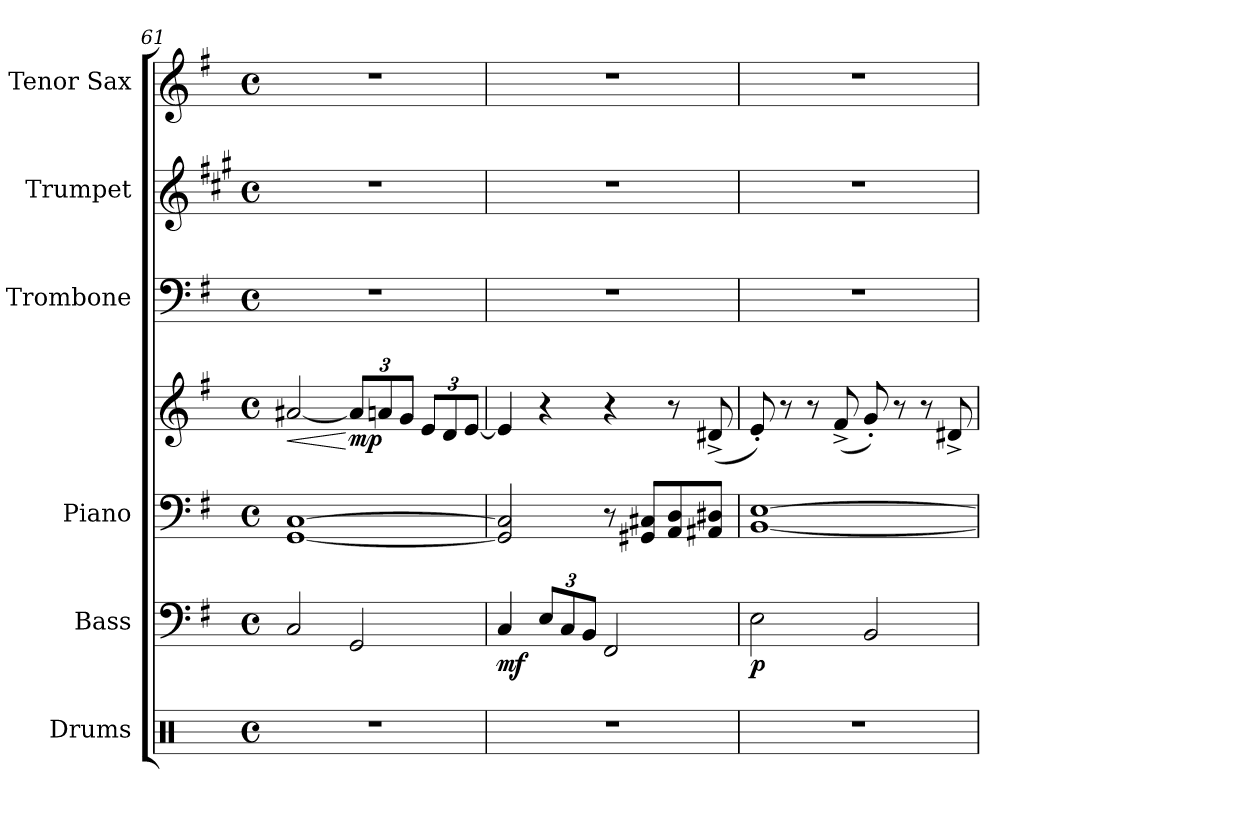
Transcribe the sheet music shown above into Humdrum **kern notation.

**kern	**kern	**dynam	**kern	**kern	**dynam	**kern	**kern	**kern
*part6	*part5	*part5	*part4	*part4	*part4	*part3	*part2	*part1
*staff7	*staff6	*staff6	*staff5	*staff4	*staff4/5	*staff3	*staff2	*staff1
*I"Drums	*I"Bass	*	*I"Piano	*	*	*I"Trombone	*I"Trumpet	*I"Tenor Sax
*I'Drums	*I'Bass	*	*I'Piano	*	*	*I'Tbn.	*I'Tpt.	*I'Tenor
*clefX	*clefF4	*	*clefF4	*clefG2	*	*clefF4	*clefG2	*clefG2
*	*ITrd7c12	*	*	*	*	*	*ITrd1c2	*ITrd8c14
*k[]	*k[f#]	*	*k[f#]	*k[f#]	*	*k[f#]	*k[f#]	*k[f#]
*M4/4	*M4/4	*	*M4/4	*M4/4	*	*M4/4	*M4/4	*M4/4
*met(c)	*met(c)	*	*met(c)	*met(c)	*	*met(c)	*met(c)	*met(c)
=61	=61	=61	=61	=61	=61	=61	=61	=61
!	!	!	!	!	!LO:HP:b	!	!	!
1r	2CC/	.	[1GG [1C	[2a#X/	<	1r	1r	1r
*	*	*	*	*Xbrackettup	*	*	*	*
!	!	!	!	!	!LO:DY:n=1:b	!	!	!
.	2GGG/	.	.	12a#/L]	[ mp	.	.	.
.	.	.	.	12an/	.	.	.	.
.	.	.	.	12g/J	.	.	.	.
.	.	.	.	12e/L	.	.	.	.
.	.	.	.	12d/	.	.	.	.
.	.	.	.	[12e/J	.	.	.	.
!!LO:PB:g=z
=62	=62	=62	=62	=62	=62	=62	=62	=62
!	!	!LO:DY:b	!	!	!	!	!	!
1r	4CC/	mf	2GG/] 2C/]	4e/]	.	1r	1r	1r
*	*Xbrackettup	*	*	*	*	*	*	*
.	12EE/L	.	.	4r	.	.	.	.
.	12CC/	.	.	.	.	.	.	.
.	12BBB/J	.	.	.	.	.	.	.
.	2FFF#/	.	8r	4r	.	.	.	.
.	.	.	8GG#X/ 8C#X/L	.	.	.	.	.
.	.	.	8AA/ 8D/	8r	.	.	.	.
.	.	.	8AA#X/ 8D#X/J	(8d#X^/	.	.	.	.
=63	=63	=63	=63	=63	=63	=63	=63	=63
!	!	!LO:DY:b	!	!	!	!	!	!
1r	2EE\	p	[1BB [1E	8e'/)	.	1r	1r	1r
.	.	.	.	8r	.	.	.	.
.	.	.	.	8r	.	.	.	.
.	.	.	.	(8f#^/	.	.	.	.
.	2BBB/	.	.	8g'/)	.	.	.	.
.	.	.	.	8r	.	.	.	.
.	.	.	.	8r	.	.	.	.
.	.	.	.	8d#X^/	.	.	.	.
=	=	=	=	=	=	=	=	=
*-	*-	*-	*-	*-	*-	*-	*-	*-
